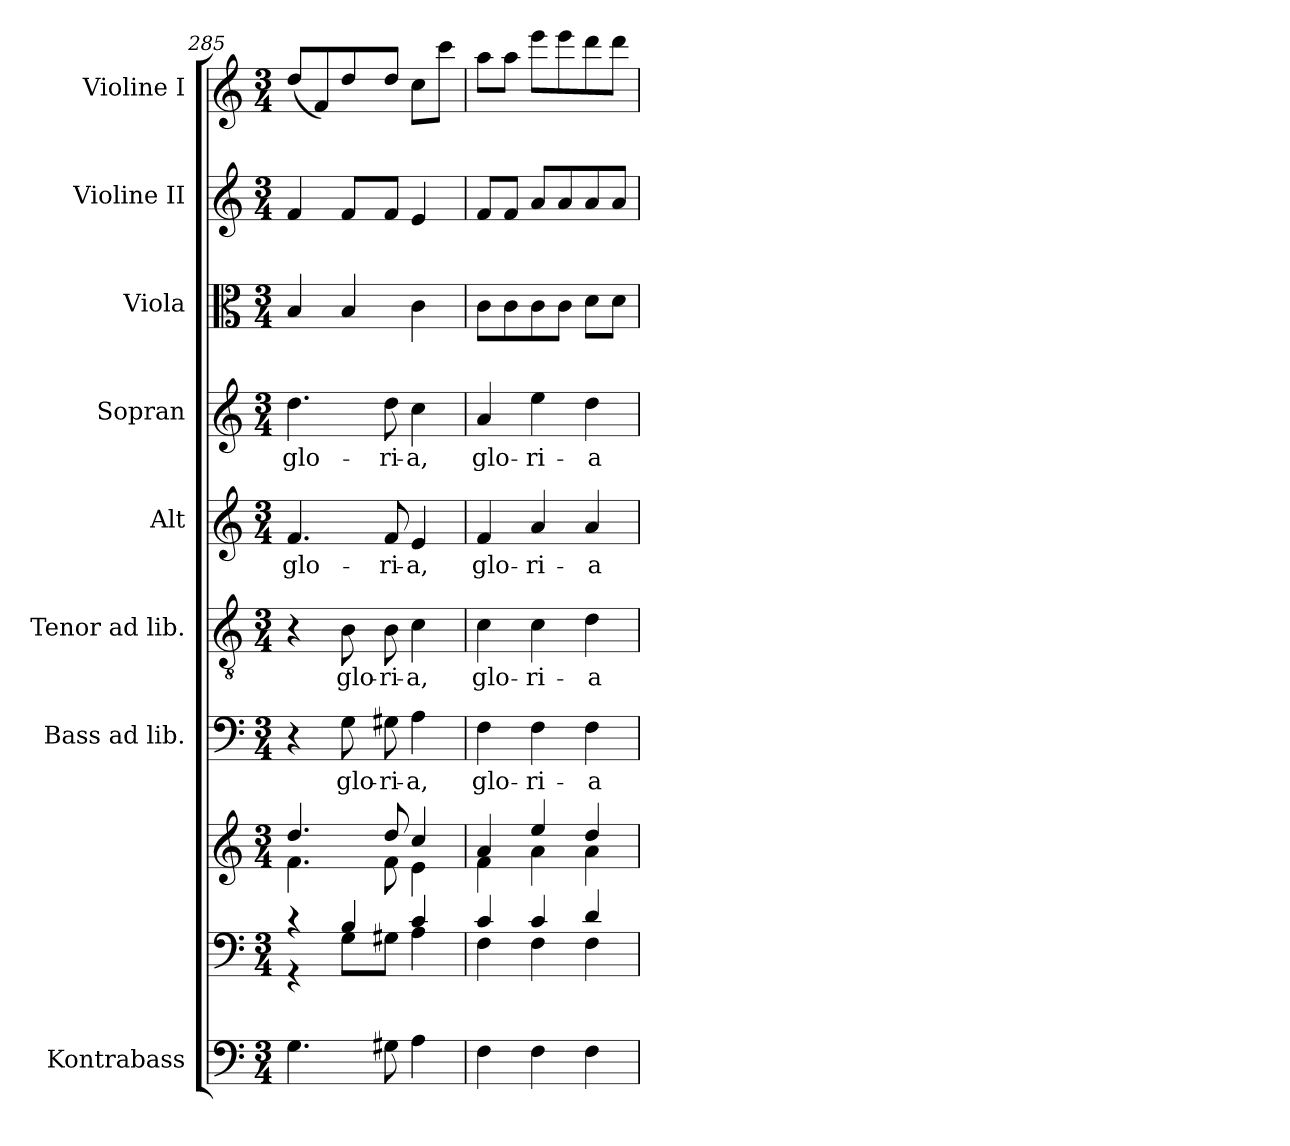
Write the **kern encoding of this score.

**kern	**kern	**kern	**kern	**text	**kern	**text	**kern	**text	**kern	**text	**kern	**kern	**kern
*part9	*part8	*part8	*part7	*part7	*part6	*part6	*part5	*part5	*part4	*part4	*part3	*part2	*part1
*staff10	*staff9	*staff8	*staff7	*staff7	*staff6	*staff6	*staff5	*staff5	*staff4	*staff4	*staff3	*staff2	*staff1
*I"Kontrabass	*	*	*I"Bass ad lib.	*	*I"Tenor ad lib.	*	*I"Alt	*	*I"Sopran	*	*I"Viola	*I"Violine II	*I"Violine I
*I'Kb.	*	*	*I'B.	*	*I'T.	*	*I'A.	*	*I'S.	*	*I'Vla.	*I'Vl. II	*I'Vl. I
*clefF4	*clefF4	*clefG2	*clefF4	*	*clefGv2	*	*clefG2	*	*clefG2	*	*clefC3	*clefG2	*clefG2
*ITrd7c12	*	*	*	*	*	*	*	*	*	*	*	*	*
*k[]	*k[]	*k[]	*k[]	*	*k[]	*	*k[]	*	*k[]	*	*k[]	*k[]	*k[]
*C:	*C:	*C:	*C:	*	*C:	*	*C:	*	*C:	*	*C:	*C:	*C:
*M3/4	*M3/4	*M3/4	*M3/4	*	*M3/4	*	*M3/4	*	*M3/4	*	*M3/4	*M3/4	*M3/4
=285	=285	=285	=285	=285	=285	=285	=285	=285	=285	=285	=285	=285	=285
*	*^	*^	*	*	*	*	*	*	*	*	*	*	*
!	!	!	!	!	!	!	!	!	!	!LO:LY:b	!	!LO:LY:b	!	!	!
4.GG\	4r	4r	4.dd/	4.f\	4r	.	4r	.	4.f/	glo-	4.dd\	glo-	4B/	4f/	(<8dd/L
.	.	.	.	.	.	.	.	.	.	.	.	.	.	.	8f/)
!	!	!	!	!	!	!LO:LY:b	!	!LO:LY:b	!	!	!	!	!	!	!
.	4B/	8G\L	.	.	8G\	glo-	8B\	glo-	.	.	.	.	4B/	8f/L	8dd/
!	!	!	!	!	!	!LO:LY:b	!	!LO:LY:b	!	!LO:LY:b	!	!LO:LY:b	!	!	!
8GG#X\	.	8G#X\J	8dd/	8f\	8G#X\	-ri-	8B\	-ri-	8f/	-ri-	8dd\	-ri-	.	8f/J	8dd/J
!	!	!	!	!	!	!LO:LY:b	!	!LO:LY:b	!	!LO:LY:b	!	!LO:LY:b	!	!	!
4AA\	4c/	4A\	4cc/	4e\	4A\	-a,	4c\	-a,	4e/	-a,	4cc\	-a,	4c\	4e/	8cc\L
.	.	.	.	.	.	.	.	.	.	.	.	.	.	.	8ccc\J
=286	=286	=286	=286	=286	=286	=286	=286	=286	=286	=286	=286	=286	=286	=286	=286
!	!	!	!	!	!	!LO:LY:b	!	!LO:LY:b	!	!LO:LY:b	!	!LO:LY:b	!	!	!
4FF\	4c/	4F\	4a/	4f\	4F\	glo-	4c\	glo-	4f/	glo-	4a/	glo-	8c\L	8f/L	8aa\L
.	.	.	.	.	.	.	.	.	.	.	.	.	8c\	8f/J	8aa\J
!	!	!	!	!	!	!LO:LY:b	!	!LO:LY:b	!	!LO:LY:b	!	!LO:LY:b	!	!	!
4FF\	4c/	4F\	4ee/	4a\	4F\	-ri-	4c\	-ri-	4a/	-ri-	4ee\	-ri-	8c\	8a/L	8eee\L
.	.	.	.	.	.	.	.	.	.	.	.	.	8c\J	8a/	8eee\
!	!	!	!	!	!	!LO:LY:b	!	!LO:LY:b	!	!LO:LY:b	!	!LO:LY:b	!	!	!
4FF\	4d/	4F\	4dd/	4a\	4F\	-a	4d\	-a	4a/	-a	4dd\	-a	8d\L	8a/	8ddd\
.	.	.	.	.	.	.	.	.	.	.	.	.	8d\J	8a/J	8ddd\J
*	*v	*v	*	*	*	*	*	*	*	*	*	*	*	*	*
*	*	*v	*v	*	*	*	*	*	*	*	*	*	*	*
=	=	=	=	=	=	=	=	=	=	=	=	=	=
*-	*-	*-	*-	*-	*-	*-	*-	*-	*-	*-	*-	*-	*-
